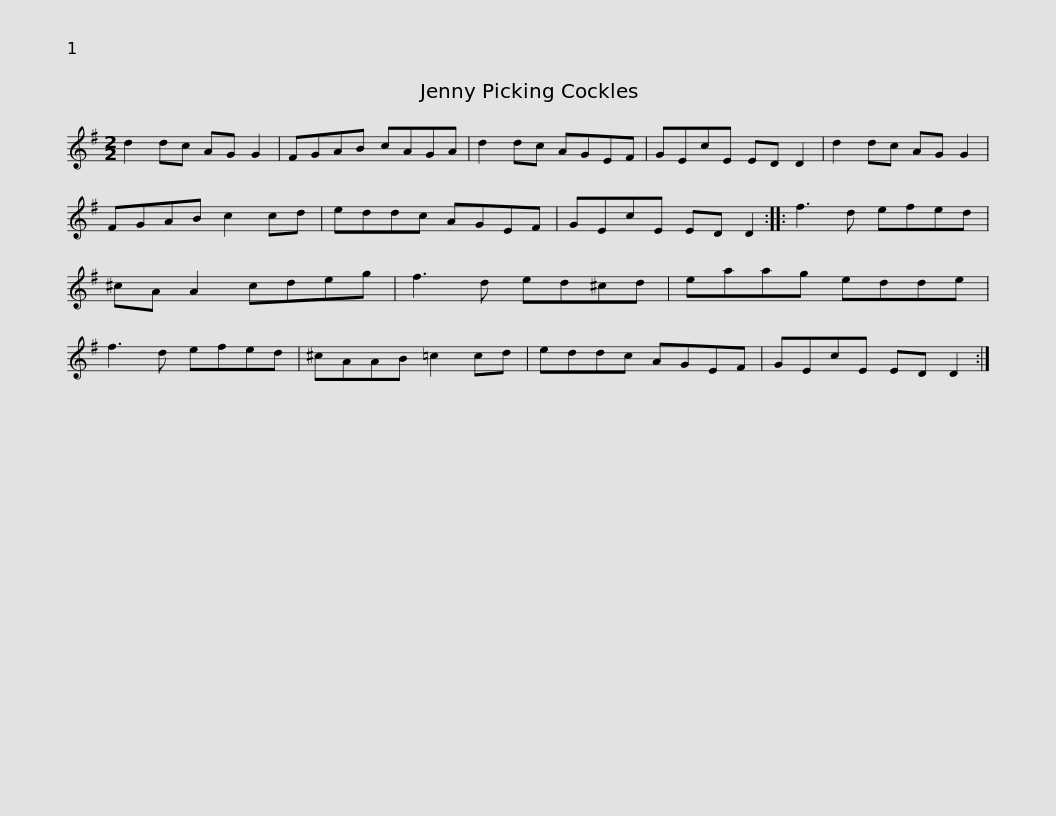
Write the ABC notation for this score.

X:1
L:1/8
M:2/2
I:linebreak $
K:G
V:1 treble
V:1
 d2 dc AG G2 | FGAB cAGA | d2 dc AGEF | GEcE ED D2 | d2 dc AG G2 | %5
 FGAB c2 cd |$ eddc AGEF | GEcE ED D2 :: f3 d efed | ^cA A2 cdeg | %10
 f3 d ed^cd | eaag edde |$ f3 d efed | ^cAAB =c2 cd | eddc AGEF | %15
 GEcE ED D2 :| %16
